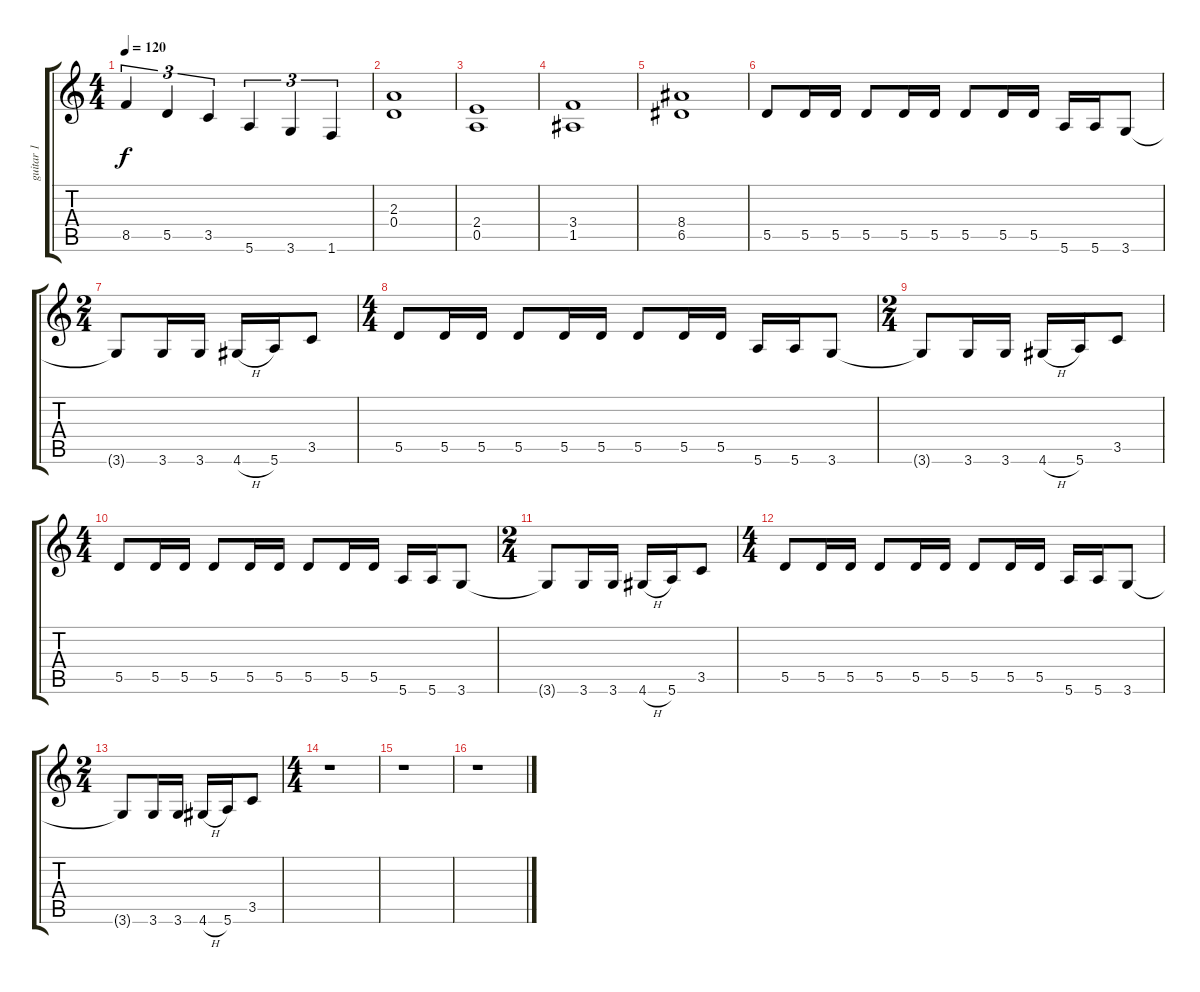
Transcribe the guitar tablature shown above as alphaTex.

\track ("guitar 1" "guitar 1") {instrument overdrivenguitar}
\staff {score tabs}
\tuning (E4 B3 G3 D3 A2 E2) {hide}
\ts (4 4)
\tempo 120
\clef g2
\ks c
8.5.4{tu (3 2) dy f} 5.5.4{tu (3 2)} 3.5.4{tu (3 2)} 5.6.4{tu (3 2)} 3.6.4{tu (3 2)} 1.6.4{tu (3 2)} |
(2.3 0.4).1 |
(2.4 0.5).1 |
(3.4 1.5).1 |
(8.4 6.5).1 |
5.5.8 5.5.16 5.5.16 5.5.8 5.5.16 5.5.16 5.5.8 5.5.16 5.5.16 5.6.16 5.6.16 3.6.8 |
\ts (2 4)
3.6{t}.8 3.6.16 3.6.16 4.6{h}.16 5.6.16 3.5.8 |
\ts (4 4)
5.5.8 5.5.16 5.5.16 5.5.8 5.5.16 5.5.16 5.5.8 5.5.16 5.5.16 5.6.16 5.6.16 3.6.8 |
\ts (2 4)
3.6{t}.8 3.6.16 3.6.16 4.6{h}.16 5.6.16 3.5.8 |
\ts (4 4)
5.5.8 5.5.16 5.5.16 5.5.8 5.5.16 5.5.16 5.5.8 5.5.16 5.5.16 5.6.16 5.6.16 3.6.8 |
\ts (2 4)
3.6{t}.8 3.6.16 3.6.16 4.6{h}.16 5.6.16 3.5.8 |
\ts (4 4)
5.5.8 5.5.16 5.5.16 5.5.8 5.5.16 5.5.16 5.5.8 5.5.16 5.5.16 5.6.16 5.6.16 3.6.8 |
\ts (2 4)
3.6{t}.8 3.6.16 3.6.16 4.6{h}.16 5.6.16 3.5.8 |
\ts (4 4)
r.1 |
r.1 |
r.1
